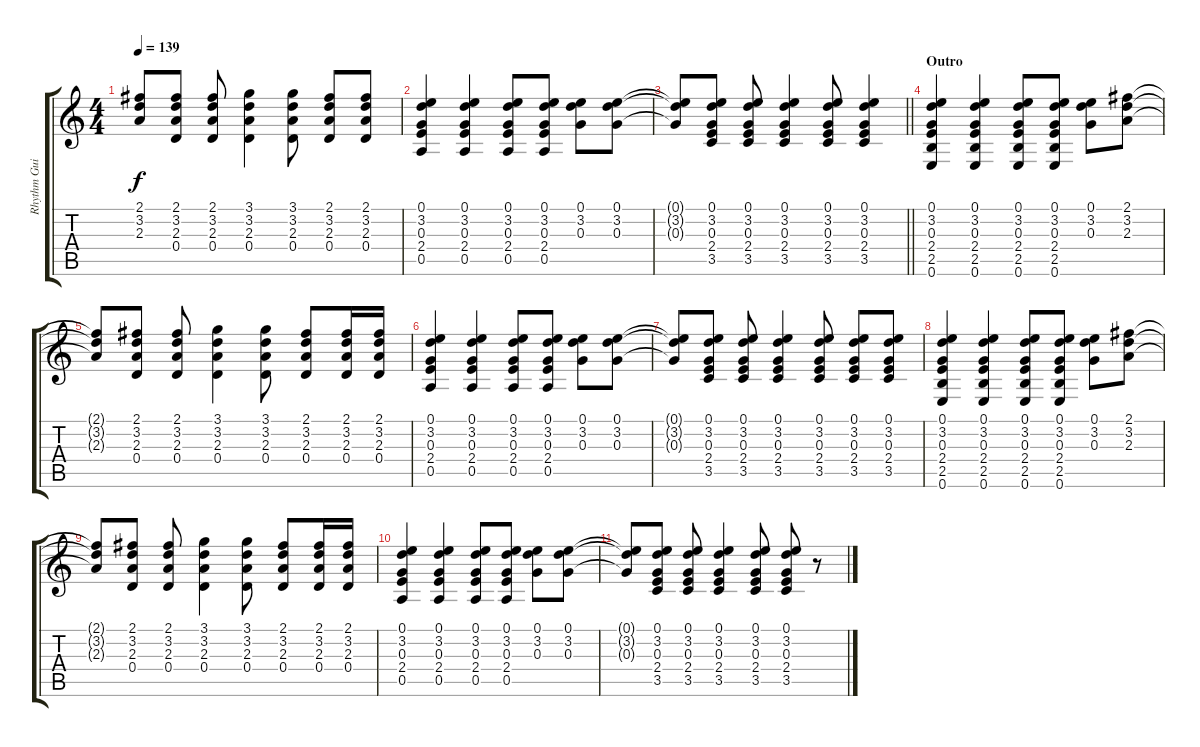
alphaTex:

\track ("Rhythm Guitar" "Rhythm Gui") {instrument overdrivenguitar}
\staff {score tabs}
\tuning (E4 B3 G3 D3 A2 E2) {hide}
\ts (4 4)
\tempo 139
\clef g2
\ks c
(2.1{t} 3.2{t} 2.3{t}).8{dy f} (2.1 3.2 2.3 0.4).8 (2.1 3.2 2.3 0.4).8 (3.1 3.2 2.3 0.4).4 (3.1 3.2 2.3 0.4).8 (2.1 3.2 2.3 0.4).8 (2.1 3.2 2.3 0.4).8 |
(0.1 3.2 0.3 2.4 0.5).4 (0.1 3.2 0.3 2.4 0.5).4 (0.1 3.2 0.3 2.4 0.5).8 (0.1 3.2 0.3 2.4 0.5).8 (0.1 3.2 0.3).8 (0.1 3.2 0.3).8 |
\barLineRight lightlight
(0.1{t} 3.2{t} 0.3{t}).8 (0.1 3.2 0.3 2.4 3.5).8 (0.1 3.2 0.3 2.4 3.5).8 (0.1 3.2 0.3 2.4 3.5).4 (0.1 3.2 0.3 2.4 3.5).8 (0.1 3.2 0.3 2.4 3.5).4 |
\section ("" "Outro")
(0.1 3.2 0.3 2.4 2.5 0.6).4 (0.1 3.2 0.3 2.4 2.5 0.6).4 (0.1 3.2 0.3 2.4 2.5 0.6).8 (0.1 3.2 0.3 2.4 2.5 0.6).8 (0.1 3.2 0.3).8 (2.1 3.2 2.3).8 |
(2.1{t} 3.2{t} 2.3{t}).8 (2.1 3.2 2.3 0.4).8 (2.1 3.2 2.3 0.4).8 (3.1 3.2 2.3 0.4).4 (3.1 3.2 2.3 0.4).8 (2.1 3.2 2.3 0.4).8 (2.1 3.2 2.3 0.4).16 (2.1 3.2 2.3 0.4).16 |
(0.1 3.2 0.3 2.4 0.5).4 (0.1 3.2 0.3 2.4 0.5).4 (0.1 3.2 0.3 2.4 0.5).8 (0.1 3.2 0.3 2.4 0.5).8 (0.1 3.2 0.3).8 (0.1 3.2 0.3).8 |
(0.1{t} 3.2{t} 0.3{t}).8 (0.1 3.2 0.3 2.4 3.5).8 (0.1 3.2 0.3 2.4 3.5).8 (0.1 3.2 0.3 2.4 3.5).4 (0.1 3.2 0.3 2.4 3.5).8 (0.1 3.2 0.3 2.4 3.5).8 (0.1 3.2 0.3 2.4 3.5).8 |
(0.1 3.2 0.3 2.4 2.5 0.6).4 (0.1 3.2 0.3 2.4 2.5 0.6).4 (0.1 3.2 0.3 2.4 2.5 0.6).8 (0.1 3.2 0.3 2.4 2.5 0.6).8 (0.1 3.2 0.3).8 (2.1 3.2 2.3).8 |
(2.1{t} 3.2{t} 2.3{t}).8 (2.1 3.2 2.3 0.4).8 (2.1 3.2 2.3 0.4).8 (3.1 3.2 2.3 0.4).4 (3.1 3.2 2.3 0.4).8 (2.1 3.2 2.3 0.4).8 (2.1 3.2 2.3 0.4).16 (2.1 3.2 2.3 0.4).16 |
(0.1 3.2 0.3 2.4 0.5).4 (0.1 3.2 0.3 2.4 0.5).4 (0.1 3.2 0.3 2.4 0.5).8 (0.1 3.2 0.3 2.4 0.5).8 (0.1 3.2 0.3).8 (0.1 3.2 0.3).8 |
(0.1{t} 3.2{t} 0.3{t}).8 (0.1 3.2 0.3 2.4 3.5).8 (0.1 3.2 0.3 2.4 3.5).8 (0.1 3.2 0.3 2.4 3.5).4 (0.1 3.2 0.3 2.4 3.5).8 (0.1 3.2 0.3 2.4 3.5).8 r.8
